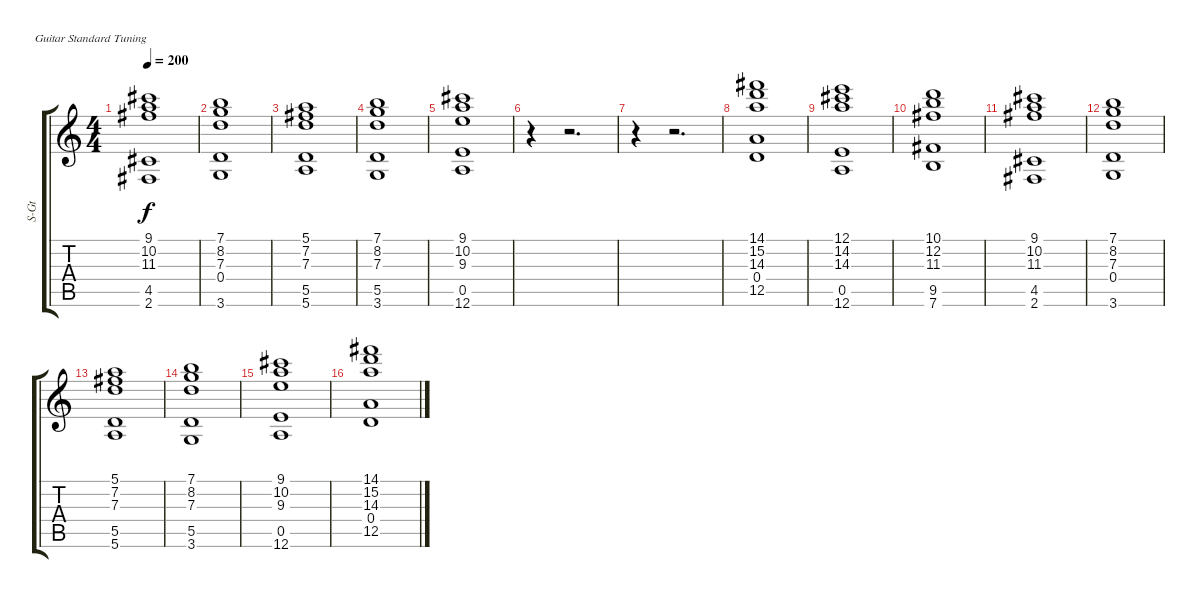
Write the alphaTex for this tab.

\bracketExtendMode groupsimilarinstruments
\otherSystemsTrackNameOrientation horizontal
\track ("Violin" "S-Gt") {instrument violin}
\staff {score tabs}
\tuning (E4 B3 G3 D3 A2 E2)
\displaytranspose 12
\ts (4 4)
\tempo 200
\clef g2
\ks c
(9.1{acc #} 10.2 11.3{acc #} 4.5{acc #} 2.6{acc #}).1{dy f} |
(7.1 8.2 7.3 0.4 3.6).1 |
(5.1 7.2{acc #} 7.3 5.5 5.6).1 |
(7.1 8.2 7.3 5.5 3.6).1 |
(9.1{acc #} 10.2 9.3 0.5 12.6).1 |
r.4 r.2{d} |
r.4 r.2{d} |
(14.1{acc #} 15.2 14.3 0.4 12.5).1 |
(12.1 14.2{acc #} 14.3 0.5 12.6).1 |
(10.1 12.2 11.3{acc #} 9.5{acc #} 7.6).1 |
(9.1{acc #} 10.2 11.3{acc #} 4.5{acc #} 2.6{acc #}).1 |
(7.1 8.2 7.3 0.4 3.6).1 |
(5.1 7.2{acc #} 7.3 5.5 5.6).1 |
(7.1 8.2 7.3 5.5 3.6).1 |
(9.1{acc #} 10.2 9.3 0.5 12.6).1 |
(14.1{acc #} 15.2 14.3 0.4 12.5).1
